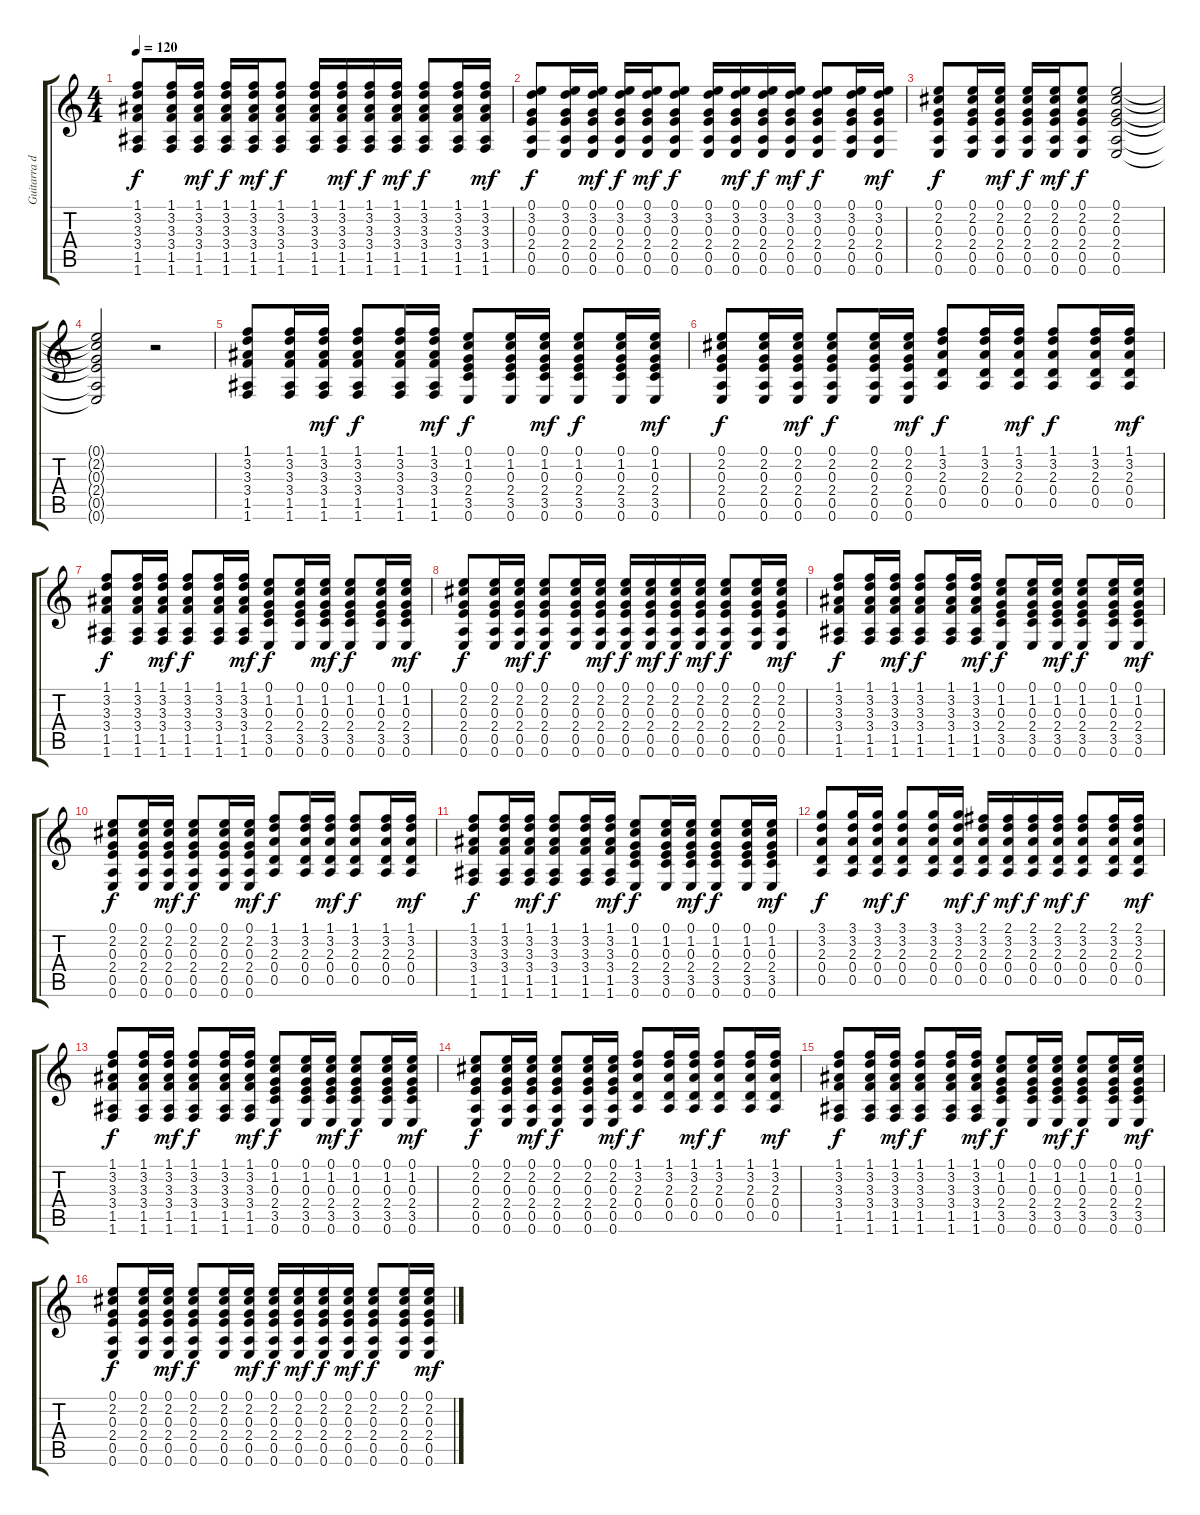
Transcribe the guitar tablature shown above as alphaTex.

\track ("Guitarra de Apoyo" "Guitarra d") {instrument acousticguitarsteel}
\staff {score tabs}
\tuning (E4 B3 G3 D3 A2 E2) {hide}
\ts (4 4)
\tempo 120
\clef g2
\ks c
(1.1 3.2 3.3 3.4 1.5 1.6).8{dy f} (1.1 3.2 3.3 3.4 1.5 1.6).16 (1.1 3.2 3.3 3.4 1.5 1.6).16{dy mf} (1.1 3.2 3.3 3.4 1.5 1.6).16{dy f} (1.1 3.2 3.3 3.4 1.5 1.6).16{dy mf} (1.1 3.2 3.3 3.4 1.5 1.6).8{dy f} (1.1 3.2 3.3 3.4 1.5 1.6).16 (1.1 3.2 3.3 3.4 1.5 1.6).16{dy mf} (1.1 3.2 3.3 3.4 1.5 1.6).16{dy f} (1.1 3.2 3.3 3.4 1.5 1.6).16{dy mf} (1.1 3.2 3.3 3.4 1.5 1.6).8{dy f} (1.1 3.2 3.3 3.4 1.5 1.6).16 (1.1 3.2 3.3 3.4 1.5 1.6).16{dy mf} |
(0.1 3.2 0.3 2.4 0.5 0.6).8{dy f} (0.1 3.2 0.3 2.4 0.5 0.6).16 (0.1 3.2 0.3 2.4 0.5 0.6).16{dy mf} (0.1 3.2 0.3 2.4 0.5 0.6).16{dy f} (0.1 3.2 0.3 2.4 0.5 0.6).16{dy mf} (0.1 3.2 0.3 2.4 0.5 0.6).8{dy f} (0.1 3.2 0.3 2.4 0.5 0.6).16 (0.1 3.2 0.3 2.4 0.5 0.6).16{dy mf} (0.1 3.2 0.3 2.4 0.5 0.6).16{dy f} (0.1 3.2 0.3 2.4 0.5 0.6).16{dy mf} (0.1 3.2 0.3 2.4 0.5 0.6).8{dy f} (0.1 3.2 0.3 2.4 0.5 0.6).16 (0.1 3.2 0.3 2.4 0.5 0.6).16{dy mf} |
(0.1 2.2 0.3 2.4 0.5 0.6).8{dy f} (0.1 2.2 0.3 2.4 0.5 0.6).16 (0.1 2.2 0.3 2.4 0.5 0.6).16{dy mf} (0.1 2.2 0.3 2.4 0.5 0.6).16{dy f} (0.1 2.2 0.3 2.4 0.5 0.6).16{dy mf} (0.1 2.2 0.3 2.4 0.5 0.6).8{dy f} (0.1 2.2 0.3 2.4 0.5 0.6).2 |
(0.1{t} 2.2{t} 0.3{t} 2.4{t} 0.5{t} 0.6{t}).2 r.2 |
(1.1 3.2 3.3 3.4 1.5 1.6).8 (1.1 3.2 3.3 3.4 1.5 1.6).16 (1.1 3.2 3.3 3.4 1.5 1.6).16{dy mf} (1.1 3.2 3.3 3.4 1.5 1.6).8{dy f} (1.1 3.2 3.3 3.4 1.5 1.6).16 (1.1 3.2 3.3 3.4 1.5 1.6).16{dy mf} (0.1 1.2 0.3 2.4 3.5 0.6).8{dy f} (0.1 1.2 0.3 2.4 3.5 0.6).16 (0.1 1.2 0.3 2.4 3.5 0.6).16{dy mf} (0.1 1.2 0.3 2.4 3.5 0.6).8{dy f} (0.1 1.2 0.3 2.4 3.5 0.6).16 (0.1 1.2 0.3 2.4 3.5 0.6).16{dy mf} |
(0.1 2.2 0.3 2.4 0.5 0.6).8{dy f} (0.1 2.2 0.3 2.4 0.5 0.6).16 (0.1 2.2 0.3 2.4 0.5 0.6).16{dy mf} (0.1 2.2 0.3 2.4 0.5 0.6).8{dy f} (0.1 2.2 0.3 2.4 0.5 0.6).16 (0.1 2.2 0.3 2.4 0.5 0.6).16{dy mf} (1.1 3.2 2.3 0.4 0.5).8{dy f} (1.1 3.2 2.3 0.4 0.5).16 (1.1 3.2 2.3 0.4 0.5).16{dy mf} (1.1 3.2 2.3 0.4 0.5).8{dy f} (1.1 3.2 2.3 0.4 0.5).16 (1.1 3.2 2.3 0.4 0.5).16{dy mf} |
(1.1 3.2 3.3 3.4 1.5 1.6).8{dy f} (1.1 3.2 3.3 3.4 1.5 1.6).16 (1.1 3.2 3.3 3.4 1.5 1.6).16{dy mf} (1.1 3.2 3.3 3.4 1.5 1.6).8{dy f} (1.1 3.2 3.3 3.4 1.5 1.6).16 (1.1 3.2 3.3 3.4 1.5 1.6).16{dy mf} (0.1 1.2 0.3 2.4 3.5 0.6).8{dy f} (0.1 1.2 0.3 2.4 3.5 0.6).16 (0.1 1.2 0.3 2.4 3.5 0.6).16{dy mf} (0.1 1.2 0.3 2.4 3.5 0.6).8{dy f} (0.1 1.2 0.3 2.4 3.5 0.6).16 (0.1 1.2 0.3 2.4 3.5 0.6).16{dy mf} |
(0.1 2.2 0.3 2.4 0.5 0.6).8{dy f} (0.1 2.2 0.3 2.4 0.5 0.6).16 (0.1 2.2 0.3 2.4 0.5 0.6).16{dy mf} (0.1 2.2 0.3 2.4 0.5 0.6).8{dy f} (0.1 2.2 0.3 2.4 0.5 0.6).16 (0.1 2.2 0.3 2.4 0.5 0.6).16{dy mf} (0.1 2.2 0.3 2.4 0.5 0.6).16{dy f} (0.1 2.2 0.3 2.4 0.5 0.6).16{dy mf} (0.1 2.2 0.3 2.4 0.5 0.6).16{dy f} (0.1 2.2 0.3 2.4 0.5 0.6).16{dy mf} (0.1 2.2 0.3 2.4 0.5 0.6).8{dy f} (0.1 2.2 0.3 2.4 0.5 0.6).16 (0.1 2.2 0.3 2.4 0.5 0.6).16{dy mf} |
(1.1 3.2 3.3 3.4 1.5 1.6).8{dy f} (1.1 3.2 3.3 3.4 1.5 1.6).16 (1.1 3.2 3.3 3.4 1.5 1.6).16{dy mf} (1.1 3.2 3.3 3.4 1.5 1.6).8{dy f} (1.1 3.2 3.3 3.4 1.5 1.6).16 (1.1 3.2 3.3 3.4 1.5 1.6).16{dy mf} (0.1 1.2 0.3 2.4 3.5 0.6).8{dy f} (0.1 1.2 0.3 2.4 3.5 0.6).16 (0.1 1.2 0.3 2.4 3.5 0.6).16{dy mf} (0.1 1.2 0.3 2.4 3.5 0.6).8{dy f} (0.1 1.2 0.3 2.4 3.5 0.6).16 (0.1 1.2 0.3 2.4 3.5 0.6).16{dy mf} |
(0.1 2.2 0.3 2.4 0.5 0.6).8{dy f} (0.1 2.2 0.3 2.4 0.5 0.6).16 (0.1 2.2 0.3 2.4 0.5 0.6).16{dy mf} (0.1 2.2 0.3 2.4 0.5 0.6).8{dy f} (0.1 2.2 0.3 2.4 0.5 0.6).16 (0.1 2.2 0.3 2.4 0.5 0.6).16{dy mf} (1.1 3.2 2.3 0.4 0.5).8{dy f} (1.1 3.2 2.3 0.4 0.5).16 (1.1 3.2 2.3 0.4 0.5).16{dy mf} (1.1 3.2 2.3 0.4 0.5).8{dy f} (1.1 3.2 2.3 0.4 0.5).16 (1.1 3.2 2.3 0.4 0.5).16{dy mf} |
(1.1 3.2 3.3 3.4 1.5 1.6).8{dy f} (1.1 3.2 3.3 3.4 1.5 1.6).16 (1.1 3.2 3.3 3.4 1.5 1.6).16{dy mf} (1.1 3.2 3.3 3.4 1.5 1.6).8{dy f} (1.1 3.2 3.3 3.4 1.5 1.6).16 (1.1 3.2 3.3 3.4 1.5 1.6).16{dy mf} (0.1 1.2 0.3 2.4 3.5 0.6).8{dy f} (0.1 1.2 0.3 2.4 3.5 0.6).16 (0.1 1.2 0.3 2.4 3.5 0.6).16{dy mf} (0.1 1.2 0.3 2.4 3.5 0.6).8{dy f} (0.1 1.2 0.3 2.4 3.5 0.6).16 (0.1 1.2 0.3 2.4 3.5 0.6).16{dy mf} |
(3.1 3.2 2.3 0.4 0.5).8{dy f} (3.1 3.2 2.3 0.4 0.5).16 (3.1 3.2 2.3 0.4 0.5).16{dy mf} (3.1 3.2 2.3 0.4 0.5).8{dy f} (3.1 3.2 2.3 0.4 0.5).16 (3.1 3.2 2.3 0.4 0.5).16{dy mf} (2.1 3.2 2.3 0.4 0.5).16{dy f} (2.1 3.2 2.3 0.4 0.5).16{dy mf} (2.1 3.2 2.3 0.4 0.5).16{dy f} (2.1 3.2 2.3 0.4 0.5).16{dy mf} (2.1 3.2 2.3 0.4 0.5).8{dy f} (2.1 3.2 2.3 0.4 0.5).16 (2.1 3.2 2.3 0.4 0.5).16{dy mf} |
(1.1 3.2 3.3 3.4 1.5 1.6).8{dy f} (1.1 3.2 3.3 3.4 1.5 1.6).16 (1.1 3.2 3.3 3.4 1.5 1.6).16{dy mf} (1.1 3.2 3.3 3.4 1.5 1.6).8{dy f} (1.1 3.2 3.3 3.4 1.5 1.6).16 (1.1 3.2 3.3 3.4 1.5 1.6).16{dy mf} (0.1 1.2 0.3 2.4 3.5 0.6).8{dy f} (0.1 1.2 0.3 2.4 3.5 0.6).16 (0.1 1.2 0.3 2.4 3.5 0.6).16{dy mf} (0.1 1.2 0.3 2.4 3.5 0.6).8{dy f} (0.1 1.2 0.3 2.4 3.5 0.6).16 (0.1 1.2 0.3 2.4 3.5 0.6).16{dy mf} |
(0.1 2.2 0.3 2.4 0.5 0.6).8{dy f} (0.1 2.2 0.3 2.4 0.5 0.6).16 (0.1 2.2 0.3 2.4 0.5 0.6).16{dy mf} (0.1 2.2 0.3 2.4 0.5 0.6).8{dy f} (0.1 2.2 0.3 2.4 0.5 0.6).16 (0.1 2.2 0.3 2.4 0.5 0.6).16{dy mf} (1.1 3.2 2.3 0.4 0.5).8{dy f} (1.1 3.2 2.3 0.4 0.5).16 (1.1 3.2 2.3 0.4 0.5).16{dy mf} (1.1 3.2 2.3 0.4 0.5).8{dy f} (1.1 3.2 2.3 0.4 0.5).16 (1.1 3.2 2.3 0.4 0.5).16{dy mf} |
(1.1 3.2 3.3 3.4 1.5 1.6).8{dy f} (1.1 3.2 3.3 3.4 1.5 1.6).16 (1.1 3.2 3.3 3.4 1.5 1.6).16{dy mf} (1.1 3.2 3.3 3.4 1.5 1.6).8{dy f} (1.1 3.2 3.3 3.4 1.5 1.6).16 (1.1 3.2 3.3 3.4 1.5 1.6).16{dy mf} (0.1 1.2 0.3 2.4 3.5 0.6).8{dy f} (0.1 1.2 0.3 2.4 3.5 0.6).16 (0.1 1.2 0.3 2.4 3.5 0.6).16{dy mf} (0.1 1.2 0.3 2.4 3.5 0.6).8{dy f} (0.1 1.2 0.3 2.4 3.5 0.6).16 (0.1 1.2 0.3 2.4 3.5 0.6).16{dy mf} |
(0.1 2.2 0.3 2.4 0.5 0.6).8{dy f} (0.1 2.2 0.3 2.4 0.5 0.6).16 (0.1 2.2 0.3 2.4 0.5 0.6).16{dy mf} (0.1 2.2 0.3 2.4 0.5 0.6).8{dy f} (0.1 2.2 0.3 2.4 0.5 0.6).16 (0.1 2.2 0.3 2.4 0.5 0.6).16{dy mf} (0.1 2.2 0.3 2.4 0.5 0.6).16{dy f} (0.1 2.2 0.3 2.4 0.5 0.6).16{dy mf} (0.1 2.2 0.3 2.4 0.5 0.6).16{dy f} (0.1 2.2 0.3 2.4 0.5 0.6).16{dy mf} (0.1 2.2 0.3 2.4 0.5 0.6).8{dy f} (0.1 2.2 0.3 2.4 0.5 0.6).16 (0.1 2.2 0.3 2.4 0.5 0.6).16{dy mf}
